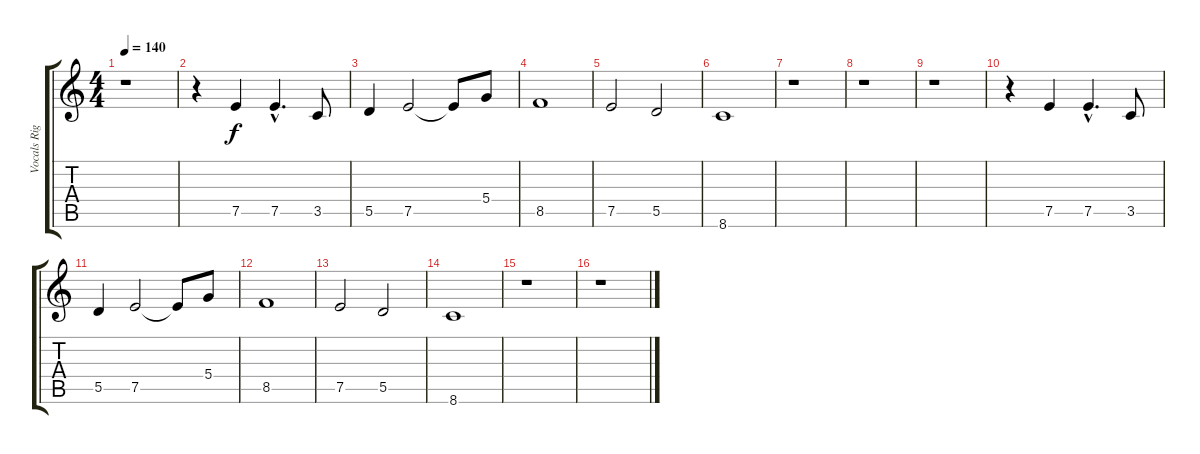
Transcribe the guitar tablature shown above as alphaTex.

\track ("Vocals Right" "Vocals Rig") {instrument choiraahs}
\staff {score tabs}
\tuning (E5 B4 G4 D4 A3 E3) {hide}
\ts (4 4)
\tempo 140
\clef g2
\ks c
r.1{dy f} |
r.4 7.5.4 7.5{hac}.4{d} 3.5.8 |
5.5.4 7.5.2 7.5{t}.8 5.4.8 |
8.5.1 |
7.5.2 5.5.2 |
8.6.1 |
r.1 |
r.1 |
r.1 |
r.4 7.5.4 7.5{hac}.4{d} 3.5.8 |
5.5.4 7.5.2 7.5{t}.8 5.4.8 |
8.5.1 |
7.5.2 5.5.2 |
8.6.1 |
r.1 |
r.1
